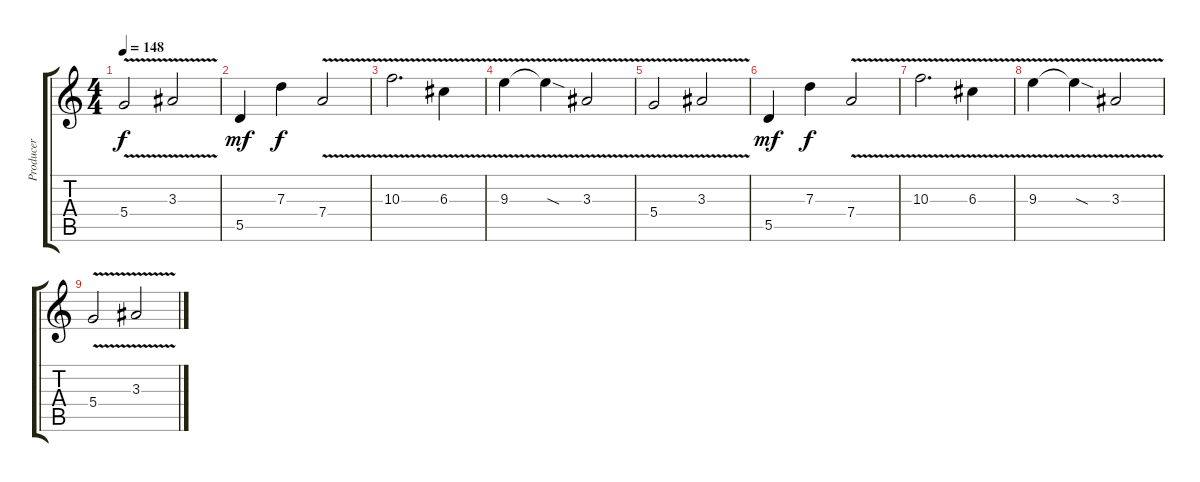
\track ("Producer" "Producer") {instrument distortionguitar}
\staff {score tabs}
\tuning (E4 B3 G3 D3 A2 D2) {hide}
\ts (4 4)
\tempo 148
\clef g2
\ks c
5.4{v}.2{dy f} 3.3{v}.2 |
5.5.4{dy mf} 7.3.4{dy f} 7.4{v}.2 |
10.3{v}.2{d} 6.3{v}.4 |
9.3{v}.4 9.3{sod t}.4 3.3{v}.2 |
5.4{v}.2 3.3{v}.2 |
5.5.4{dy mf} 7.3.4{dy f} 7.4{v}.2 |
10.3{v}.2{d} 6.3{v}.4 |
9.3{v}.4 9.3{sod t}.4 3.3{v}.2 |
5.4{v}.2 3.3{v}.2
